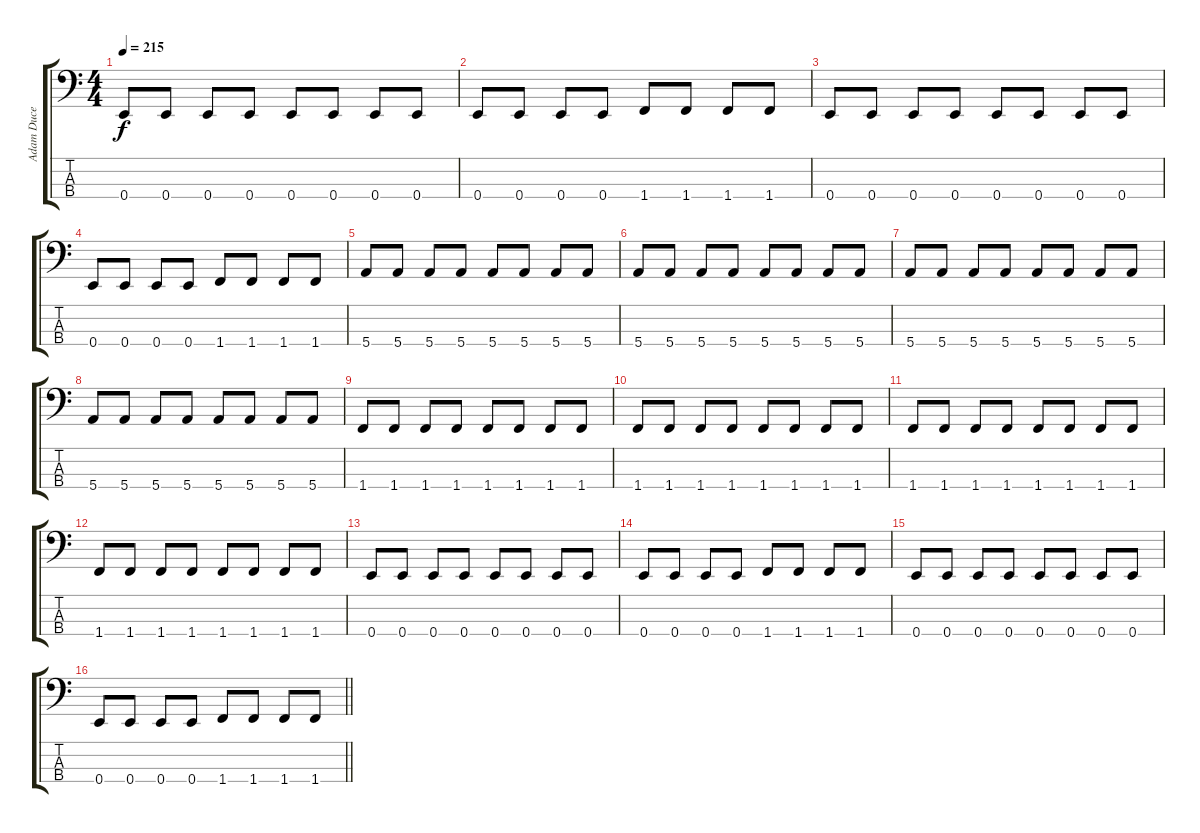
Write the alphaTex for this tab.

\track ("Adam Duce" "Adam Duce") {instrument electricbassfinger}
\staff {score tabs}
\tuning (G2 D2 A1 E1) {hide}
\ts (4 4)
\tempo 215
\clef f4
\ks c
0.4.8{dy f} 0.4.8 0.4.8 0.4.8 0.4.8 0.4.8 0.4.8 0.4.8 |
0.4.8 0.4.8 0.4.8 0.4.8 1.4.8 1.4.8 1.4.8 1.4.8 |
0.4.8 0.4.8 0.4.8 0.4.8 0.4.8 0.4.8 0.4.8 0.4.8 |
0.4.8 0.4.8 0.4.8 0.4.8 1.4.8 1.4.8 1.4.8 1.4.8 |
5.4.8 5.4.8 5.4.8 5.4.8 5.4.8 5.4.8 5.4.8 5.4.8 |
5.4.8 5.4.8 5.4.8 5.4.8 5.4.8 5.4.8 5.4.8 5.4.8 |
5.4.8 5.4.8 5.4.8 5.4.8 5.4.8 5.4.8 5.4.8 5.4.8 |
5.4.8 5.4.8 5.4.8 5.4.8 5.4.8 5.4.8 5.4.8 5.4.8 |
1.4.8 1.4.8 1.4.8 1.4.8 1.4.8 1.4.8 1.4.8 1.4.8 |
1.4.8 1.4.8 1.4.8 1.4.8 1.4.8 1.4.8 1.4.8 1.4.8 |
1.4.8 1.4.8 1.4.8 1.4.8 1.4.8 1.4.8 1.4.8 1.4.8 |
1.4.8 1.4.8 1.4.8 1.4.8 1.4.8 1.4.8 1.4.8 1.4.8 |
0.4.8 0.4.8 0.4.8 0.4.8 0.4.8 0.4.8 0.4.8 0.4.8 |
0.4.8 0.4.8 0.4.8 0.4.8 1.4.8 1.4.8 1.4.8 1.4.8 |
0.4.8 0.4.8 0.4.8 0.4.8 0.4.8 0.4.8 0.4.8 0.4.8 |
\barLineRight lightlight
0.4.8 0.4.8 0.4.8 0.4.8 1.4.8 1.4.8 1.4.8 1.4.8
